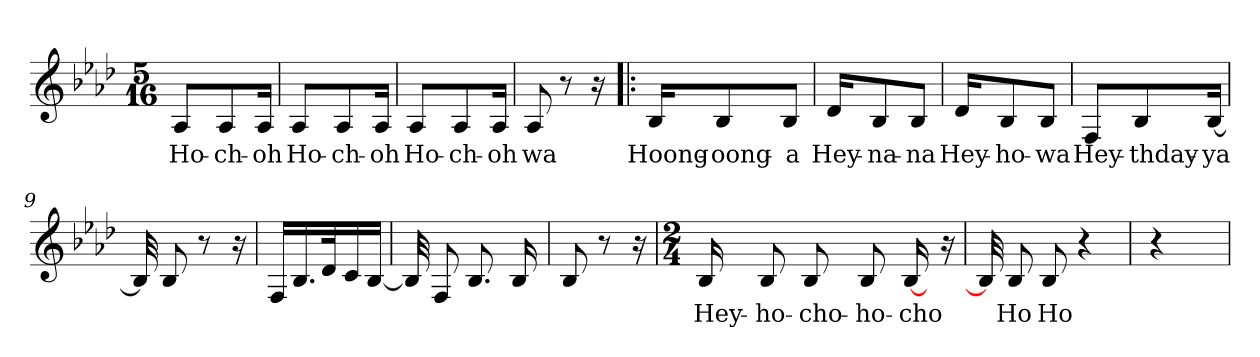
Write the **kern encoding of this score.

**kern	**text
*part1	*part1
*staff1	*staff1
*clefG2	*
*k[b-e-a-d-]	*
*M5/16	*
=1	=1
8A-/L	Ho-
8A-/	-ch-
16A-/Jk	-oh
=2	=2
8A-/L	Ho-
8A-/	-ch-
16A-/Jk	-oh
=3	=3
8A-/L	Ho-
8A-/	-ch-
16A-/Jk	-oh
=4	=4
8A-	wa
8r	.
16r	.
=5!|:	=5!|:
16B-/KL	Hoong-
8B-/	-oong-
8B-/J	-a
=6	=6
16d-/KL	Hey-
8B-/	-na-
8B-/J	-na
=7	=7
16d-/KL	Hey-
8B-/	-ho-
8B-/J	-wa
=8	=8
8F/L	Hey-
8B-/	-thday-
[16B-/Jk	-ya
=9	=9
32B-]	.
8B-	.
8r	.
16r	.
=10	=10
16F/LL	.
16.B-/	.
32d-/K	.
16c/	.
[16B-/JJ	.
=11	=11
32B-]	.
8F	.
8.B-	.
16B-	.
=12	=12
8B-	.
8r	.
16r	.
=13	=13
*M2/4	*
16B-	Hey-
8B-	-ho-
8B-	-cho-
8B-	-ho-
[16B-	-cho
32ryy	.
16r	.
=14	=14
32B-]	.
8B-	Ho
8B-	Ho
4r	.
=15	=15
4r	.
=	=
*-	*-
